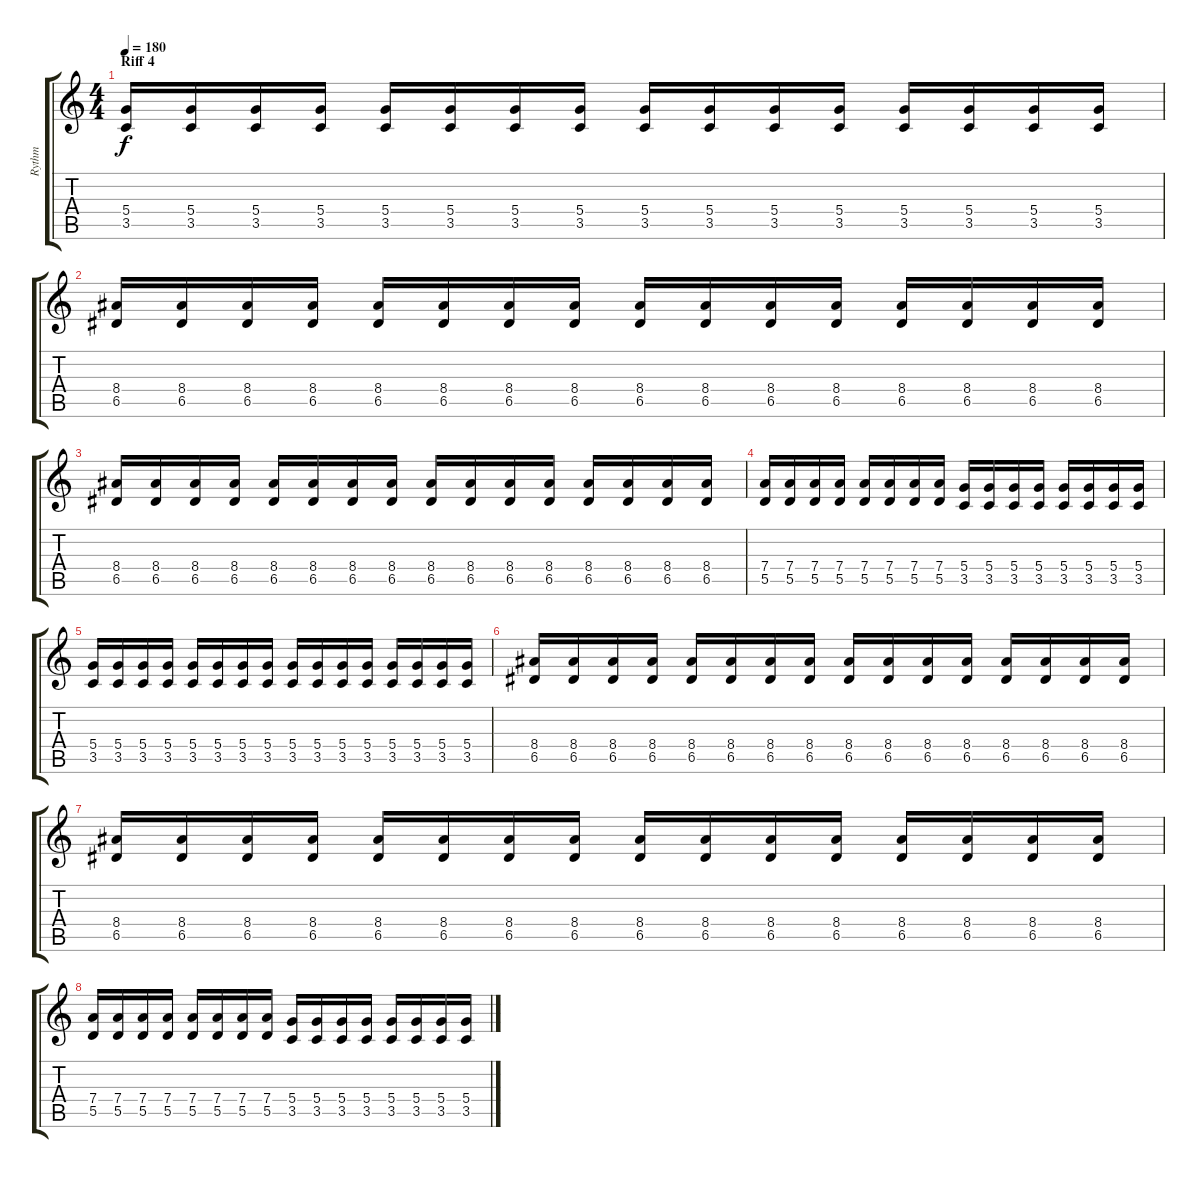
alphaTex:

\track ("Rythm" "Rythm") {instrument distortionguitar}
\staff {score tabs}
\tuning (E4 B3 G3 D3 A2 E2) {hide}
\ts (4 4)
\section ("" "Riff 4")
\tempo 180
\clef g2
\ks c
(5.4 3.5).16{dy f} (5.4 3.5).16 (5.4 3.5).16 (5.4 3.5).16 (5.4 3.5).16 (5.4 3.5).16 (5.4 3.5).16 (5.4 3.5).16 (5.4 3.5).16 (5.4 3.5).16 (5.4 3.5).16 (5.4 3.5).16 (5.4 3.5).16 (5.4 3.5).16 (5.4 3.5).16 (5.4 3.5).16 |
(8.4 6.5).16 (8.4 6.5).16 (8.4 6.5).16 (8.4 6.5).16 (8.4 6.5).16 (8.4 6.5).16 (8.4 6.5).16 (8.4 6.5).16 (8.4 6.5).16 (8.4 6.5).16 (8.4 6.5).16 (8.4 6.5).16 (8.4 6.5).16 (8.4 6.5).16 (8.4 6.5).16 (8.4 6.5).16 |
(8.4 6.5).16 (8.4 6.5).16 (8.4 6.5).16 (8.4 6.5).16 (8.4 6.5).16 (8.4 6.5).16 (8.4 6.5).16 (8.4 6.5).16 (8.4 6.5).16 (8.4 6.5).16 (8.4 6.5).16 (8.4 6.5).16 (8.4 6.5).16 (8.4 6.5).16 (8.4 6.5).16 (8.4 6.5).16 |
(7.4 5.5).16 (7.4 5.5).16 (7.4 5.5).16 (7.4 5.5).16 (7.4 5.5).16 (7.4 5.5).16 (7.4 5.5).16 (7.4 5.5).16 (5.4 3.5).16 (5.4 3.5).16 (5.4 3.5).16 (5.4 3.5).16 (5.4 3.5).16 (5.4 3.5).16 (5.4 3.5).16 (5.4 3.5).16 |
(5.4 3.5).16 (5.4 3.5).16 (5.4 3.5).16 (5.4 3.5).16 (5.4 3.5).16 (5.4 3.5).16 (5.4 3.5).16 (5.4 3.5).16 (5.4 3.5).16 (5.4 3.5).16 (5.4 3.5).16 (5.4 3.5).16 (5.4 3.5).16 (5.4 3.5).16 (5.4 3.5).16 (5.4 3.5).16 |
(8.4 6.5).16 (8.4 6.5).16 (8.4 6.5).16 (8.4 6.5).16 (8.4 6.5).16 (8.4 6.5).16 (8.4 6.5).16 (8.4 6.5).16 (8.4 6.5).16 (8.4 6.5).16 (8.4 6.5).16 (8.4 6.5).16 (8.4 6.5).16 (8.4 6.5).16 (8.4 6.5).16 (8.4 6.5).16 |
(8.4 6.5).16 (8.4 6.5).16 (8.4 6.5).16 (8.4 6.5).16 (8.4 6.5).16 (8.4 6.5).16 (8.4 6.5).16 (8.4 6.5).16 (8.4 6.5).16 (8.4 6.5).16 (8.4 6.5).16 (8.4 6.5).16 (8.4 6.5).16 (8.4 6.5).16 (8.4 6.5).16 (8.4 6.5).16 |
(7.4 5.5).16 (7.4 5.5).16 (7.4 5.5).16 (7.4 5.5).16 (7.4 5.5).16 (7.4 5.5).16 (7.4 5.5).16 (7.4 5.5).16 (5.4 3.5).16 (5.4 3.5).16 (5.4 3.5).16 (5.4 3.5).16 (5.4 3.5).16 (5.4 3.5).16 (5.4 3.5).16 (5.4 3.5).16
